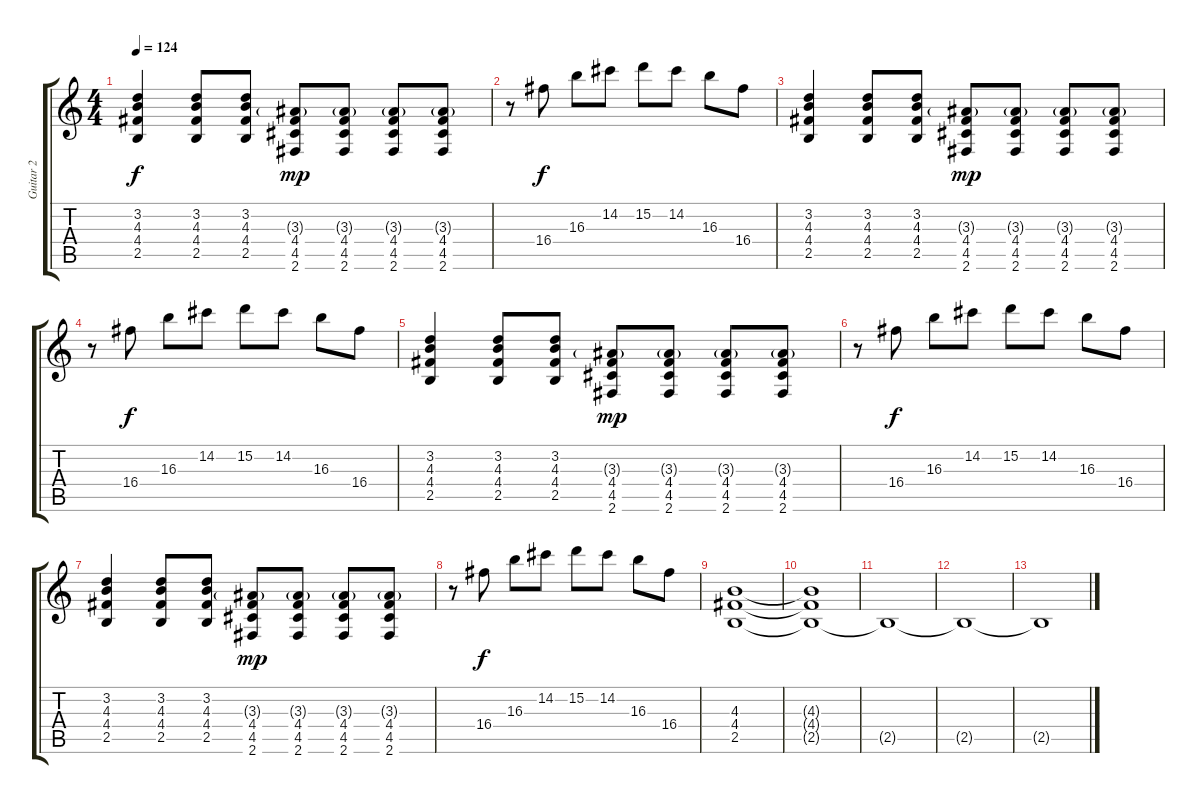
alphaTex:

\track ("Guitar 2" "Guitar 2") {instrument distortionguitar}
\staff {score tabs}
\tuning (E4 B3 G3 D3 A2 E2) {hide}
\ts (4 4)
\tempo 124
\clef g2
\ks c
(3.2 4.3 4.4 2.5).4{dy f} (3.2 4.3 4.4 2.5).8 (3.2 4.3 4.4 2.5).8 (3.3{g} 4.4 4.5 2.6).8{dy mp} (3.3{g} 4.4 4.5 2.6).8 (3.3{g} 4.4 4.5 2.6).8 (3.3{g} 4.4 4.5 2.6).8 |
r.8 16.4.8{dy f} 16.3.8 14.2.8 15.2.8 14.2.8 16.3.8 16.4.8 |
(3.2 4.3 4.4 2.5).4 (3.2 4.3 4.4 2.5).8 (3.2 4.3 4.4 2.5).8 (3.3{g} 4.4 4.5 2.6).8{dy mp} (3.3{g} 4.4 4.5 2.6).8 (3.3{g} 4.4 4.5 2.6).8 (3.3{g} 4.4 4.5 2.6).8 |
r.8 16.4.8{dy f} 16.3.8 14.2.8 15.2.8 14.2.8 16.3.8 16.4.8 |
(3.2 4.3 4.4 2.5).4 (3.2 4.3 4.4 2.5).8 (3.2 4.3 4.4 2.5).8 (3.3{g} 4.4 4.5 2.6).8{dy mp} (3.3{g} 4.4 4.5 2.6).8 (3.3{g} 4.4 4.5 2.6).8 (3.3{g} 4.4 4.5 2.6).8 |
r.8 16.4.8{dy f} 16.3.8 14.2.8 15.2.8 14.2.8 16.3.8 16.4.8 |
(3.2 4.3 4.4 2.5).4 (3.2 4.3 4.4 2.5).8 (3.2 4.3 4.4 2.5).8 (3.3{g} 4.4 4.5 2.6).8{dy mp} (3.3{g} 4.4 4.5 2.6).8 (3.3{g} 4.4 4.5 2.6).8 (3.3{g} 4.4 4.5 2.6).8 |
r.8 16.4.8{dy f} 16.3.8 14.2.8 15.2.8 14.2.8 16.3.8 16.4.8 |
(4.3 4.4 2.5).1 |
(4.3{t} 4.4{t} 2.5{t}).1 |
2.5{t}.1 |
2.5{t}.1 |
2.5{t}.1
